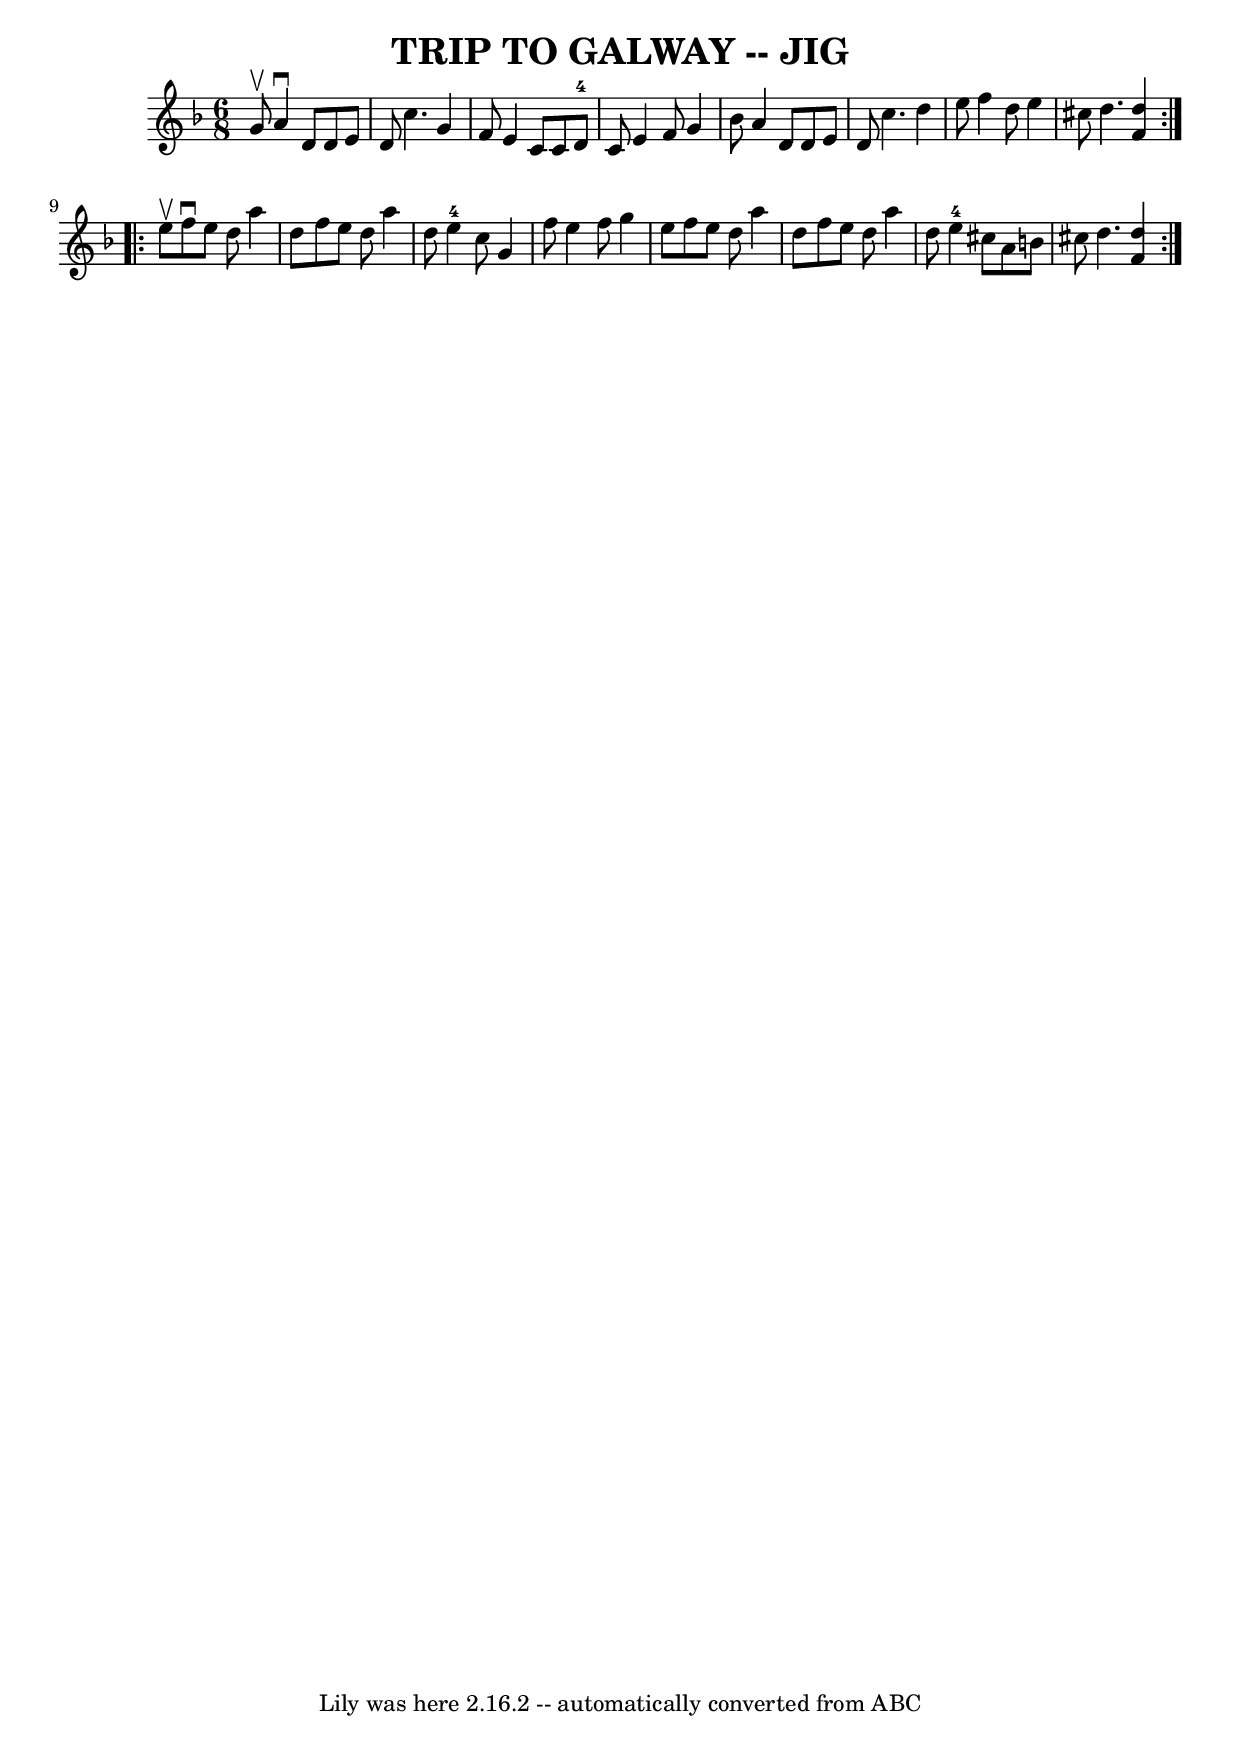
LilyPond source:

\version "2.16.2"
\include "Mammoth.ily"
\header {
  %% book = "Ryan's Mammoth Collection of Fiddle Tunes"
  crossRefNumber = "1"
  footnotes = ""
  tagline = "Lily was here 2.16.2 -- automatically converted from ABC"
  title = "TRIP TO GALWAY -- JIG"

}
voicedefault =  {



  \repeat volta 2 {

    \time 6/8 
    \key d \minor     g'8^\upbow        |
    a'4^\downbow d'8         d'8 e'8 d'8     |
    c''4. g'4 f'8    |
    e'4 c'8         c'8 d'8-4 c'8     |
    e'4 f'8 g'4 bes'8        |
         a'4 d'8 d'8 e'8 d'8     |
    c''4. d''4 e''8     |
    f''4 d''8 e''4 cis''8    |
    d''4.  << d''4 f'4 
	    >>   
  }     
  \repeat volta 2 {     e''8^\upbow        |
    f''8^\downbow        e''8 d''8 a''4 d''8     |
    f''8 e''8 d''8 a''4 d''8  |
    e''4-4 c''8 g'4 f''8    |
    e''4 f''8         g''4 e''8         |
    f''8 e''8 d''8 a''4 d''8    |
         f''8 e''8 d''8 a''4 d''8     |
    e''4-4 cis''8         a'8 b'8 cis''!8     |
    d''4.  << d''4 f'4   >>   
  }   

}

\score{
  <<

    \context Staff="default"
    {
      \voicedefault 
      
    }

  >>
  \layout {
    
  }
  \midi {
  }

}
